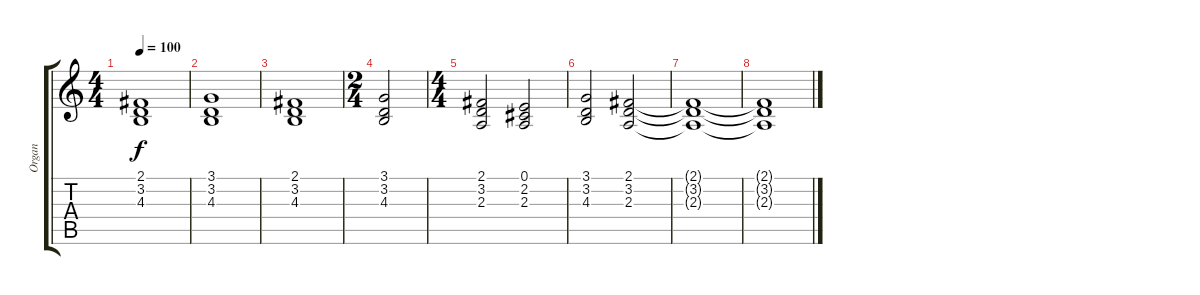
\track ("Organ" "Organ") {instrument drawbarorgan}
\staff {score tabs}
\tuning (E4 B3 G3 D3 A2 E2) {hide}
\ts (4 4)
\tempo 100
\clef g2
\ks c
(2.1 3.2 4.3).1{dy f} |
(3.1 3.2 4.3).1 |
(2.1 3.2 4.3).1 |
\ts (2 4)
(3.1 3.2 4.3).2 |
\ts (4 4)
(2.1 3.2 2.3).2 (0.1 2.2 2.3).2 |
(3.1 3.2 4.3).2 (2.1 3.2 2.3).2 |
(2.1{t} 3.2{t} 2.3{t}).1 |
(2.1{t} 3.2{t} 2.3{t}).1
